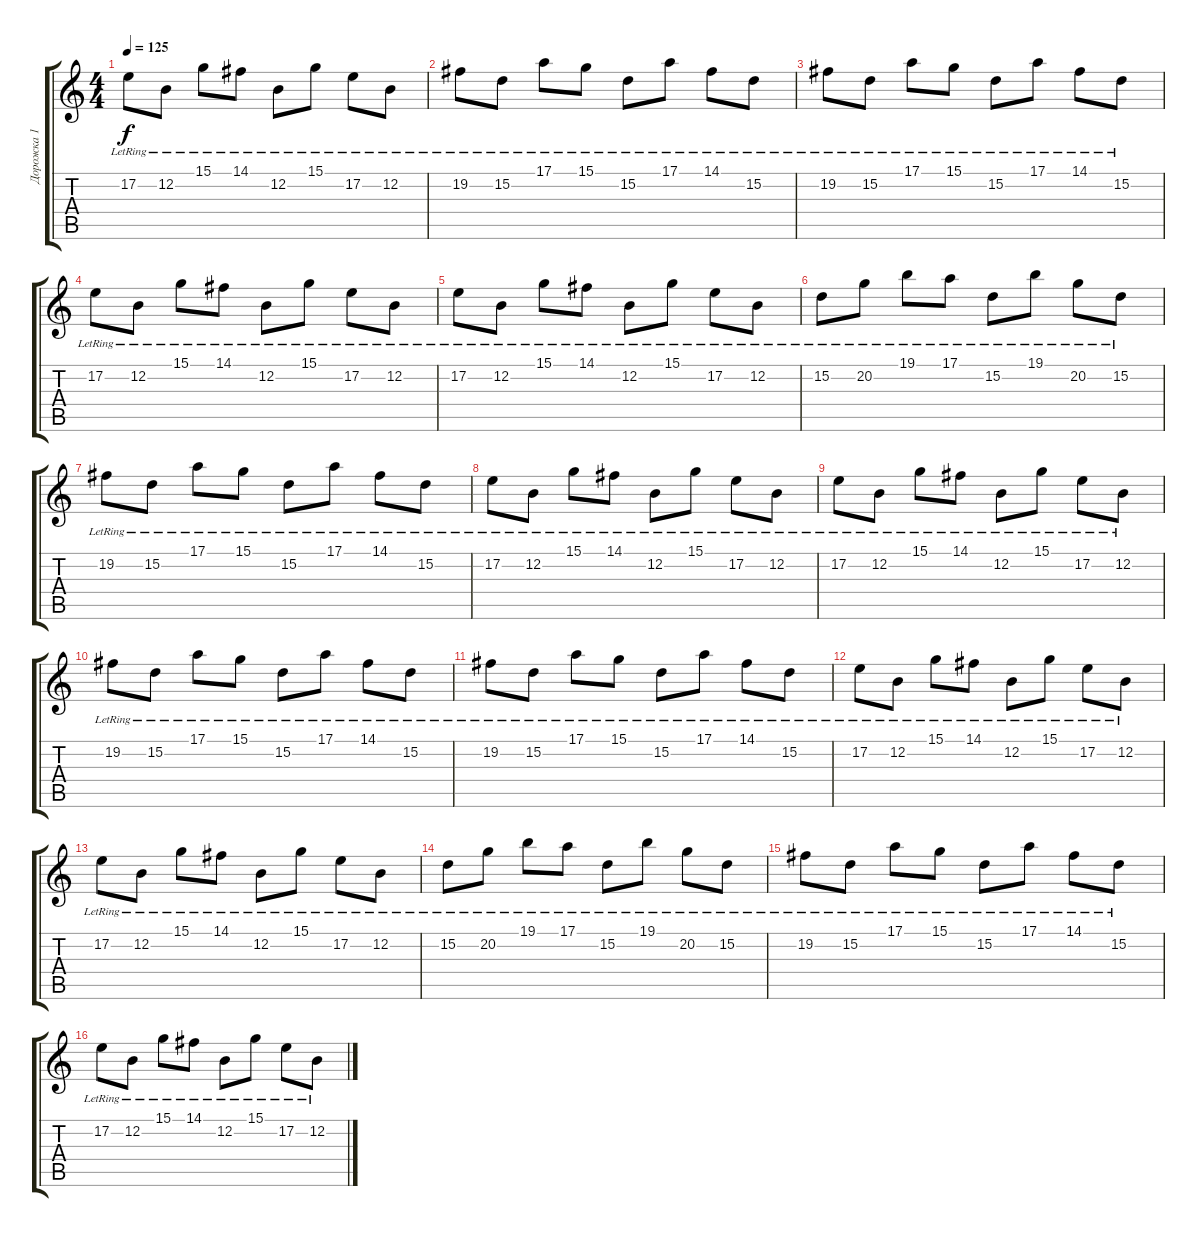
\track ("Дорожка 1" "Дорожка 1") {instrument vibraphone}
\staff {score tabs}
\tuning (E4 B3 G3 D3 A2 E2) {hide}
\ts (4 4)
\tempo 125
\clef g2
\ks c
17.2{lr}.8{dy f} 12.2{lr}.8 15.1{lr}.8 14.1{lr}.8 12.2{lr}.8 15.1{lr}.8 17.2{lr}.8 12.2{lr}.8 |
19.2{lr}.8 15.2{lr}.8 17.1{lr}.8 15.1{lr}.8 15.2{lr}.8 17.1{lr}.8 14.1{lr}.8 15.2{lr}.8 |
19.2{lr}.8 15.2{lr}.8 17.1{lr}.8 15.1{lr}.8 15.2{lr}.8 17.1{lr}.8 14.1{lr}.8 15.2{lr}.8 |
17.2{lr}.8 12.2{lr}.8 15.1{lr}.8 14.1{lr}.8 12.2{lr}.8 15.1{lr}.8 17.2{lr}.8 12.2{lr}.8 |
17.2{lr}.8 12.2{lr}.8 15.1{lr}.8 14.1{lr}.8 12.2{lr}.8 15.1{lr}.8 17.2{lr}.8 12.2{lr}.8 |
15.2{lr}.8 20.2{lr}.8 19.1{lr}.8 17.1{lr}.8 15.2{lr}.8 19.1{lr}.8 20.2{lr}.8 15.2{lr}.8 |
19.2{lr}.8 15.2{lr}.8 17.1{lr}.8 15.1{lr}.8 15.2{lr}.8 17.1{lr}.8 14.1{lr}.8 15.2{lr}.8 |
17.2{lr}.8 12.2{lr}.8 15.1{lr}.8 14.1{lr}.8 12.2{lr}.8 15.1{lr}.8 17.2{lr}.8 12.2{lr}.8 |
17.2{lr}.8 12.2{lr}.8 15.1{lr}.8 14.1{lr}.8 12.2{lr}.8 15.1{lr}.8 17.2{lr}.8 12.2{lr}.8 |
19.2{lr}.8 15.2{lr}.8 17.1{lr}.8 15.1{lr}.8 15.2{lr}.8 17.1{lr}.8 14.1{lr}.8 15.2{lr}.8 |
19.2{lr}.8 15.2{lr}.8 17.1{lr}.8 15.1{lr}.8 15.2{lr}.8 17.1{lr}.8 14.1{lr}.8 15.2{lr}.8 |
17.2{lr}.8 12.2{lr}.8 15.1{lr}.8 14.1{lr}.8 12.2{lr}.8 15.1{lr}.8 17.2{lr}.8 12.2{lr}.8 |
17.2{lr}.8 12.2{lr}.8 15.1{lr}.8 14.1{lr}.8 12.2{lr}.8 15.1{lr}.8 17.2{lr}.8 12.2{lr}.8 |
15.2{lr}.8 20.2{lr}.8 19.1{lr}.8 17.1{lr}.8 15.2{lr}.8 19.1{lr}.8 20.2{lr}.8 15.2{lr}.8 |
19.2{lr}.8 15.2{lr}.8 17.1{lr}.8 15.1{lr}.8 15.2{lr}.8 17.1{lr}.8 14.1{lr}.8 15.2{lr}.8 |
17.2{lr}.8 12.2{lr}.8 15.1{lr}.8 14.1{lr}.8 12.2{lr}.8 15.1{lr}.8 17.2{lr}.8 12.2{lr}.8
